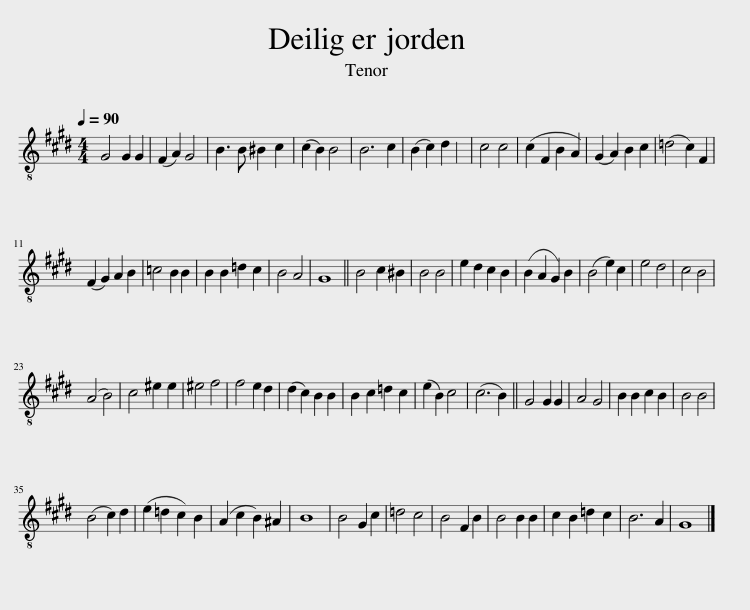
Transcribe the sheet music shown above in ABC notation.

X:1
L:1/8
Q:1/4=90
M:4/4
I:linebreak $
K:E
V:1 treble-8
V:1
 G4 G2 G2 | (F2 A2) G4 | B3 B ^B2 c2 | (c2 B2) B4 | B6 c2 | %5
 (B2 c2) d2 x2 | c4 c4 | (c2 F2 B2 A2) | (G2 A2) B2 c2 | (=d4 c2) F2 |$ %10
 (F2 G2) A2 B2 | =c4 B2 B2 | B2 B2 =d2 c2 | B4 A4 | G8 || %15
 B4 c2 ^B2 | B4 B4 | e2 d2 c2 B2 | (B2 A2 G2) B2 | (B4 e2) c2 | %20
 e4 d4 | c4 B4 |$ (A4 B4) | c4 ^e2 e2 | ^e4 f4 | %25
 f4 e2 d2 | (d2 c2) B2 B2 | B2 c2 =d2 c2 | (e2 B2) c4 | (c6 B2) || %30
 G4 G2 G2 | A4 G4 | B2 B2 c2 B2 | B4 B4 |$ (B4 c2) d2 | %35
 (e2 =d2 c2) B2 | (A2 c2 B2) ^A2 | B8 | B4 G2 c2 | =d4 c4 | %40
 B4 F2 B2 | B4 B2 B2 | c2 B2 =d2 c2 | B6 A2 | G8 |] %45
